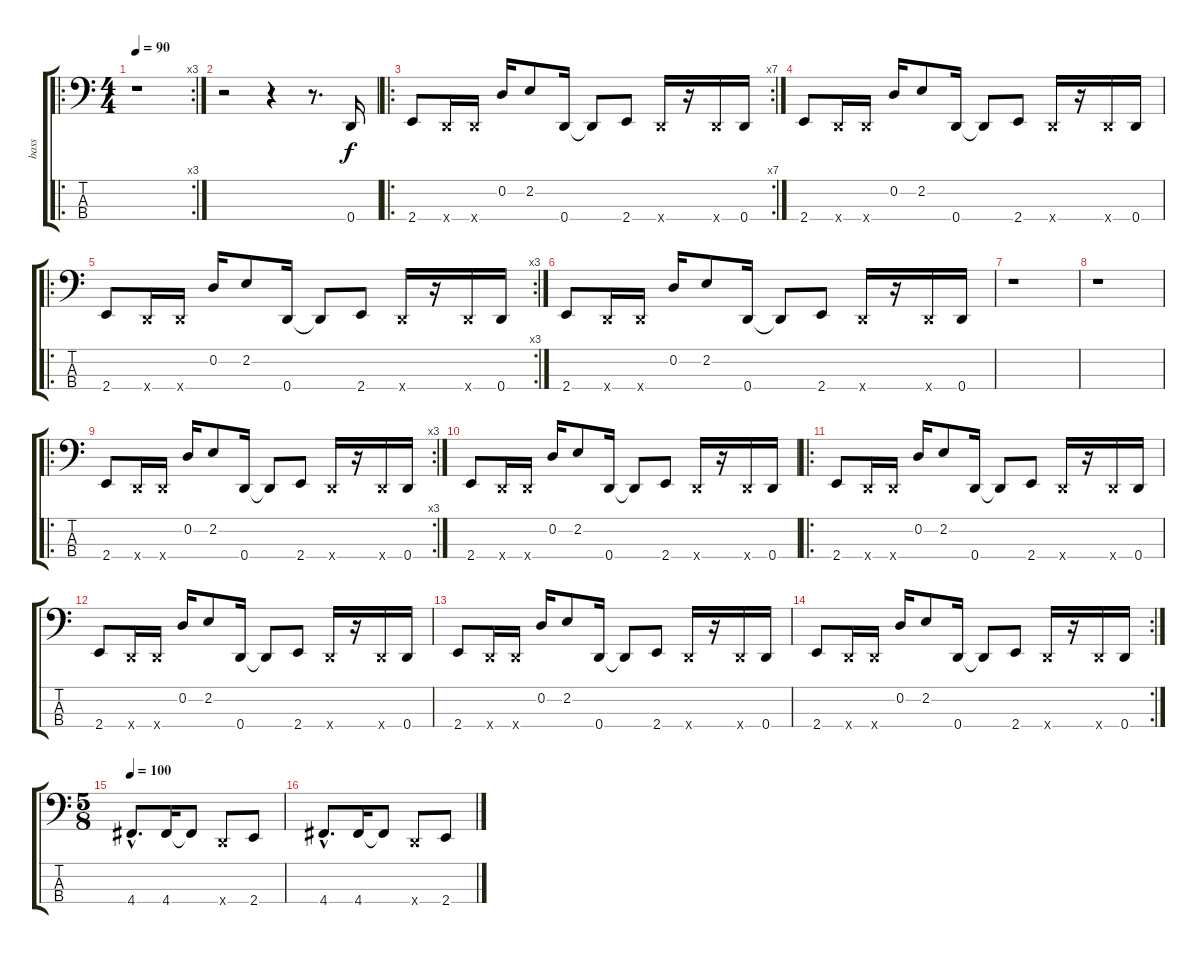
\track ("bass" "bass") {instrument electricbassfinger}
\staff {score tabs}
\tuning (G2 D2 A1 D1) {hide}
\ro
\rc 3
\ts (4 4)
\tempo 90
\clef f4
\ks c
r.1{dy f instrument electricbassfinger} |
r.2 r.4 r.8{d} 0.4.16 |
\ro
\rc 7
2.4.8 0.4{x}.16 0.4{x}.16 0.2.16 2.2.8 0.4.16 0.4{t}.8 2.4.8 0.4{x}.16 r.16 0.4{x}.16 0.4.16 |
2.4.8 0.4{x}.16 0.4{x}.16 0.2.16 2.2.8 0.4.16 0.4{t}.8 2.4.8 0.4{x}.16 r.16 0.4{x}.16 0.4.16 |
\ro
\rc 3
2.4.8 0.4{x}.16 0.4{x}.16 0.2.16 2.2.8 0.4.16 0.4{t}.8 2.4.8 0.4{x}.16 r.16 0.4{x}.16 0.4.16 |
2.4.8 0.4{x}.16 0.4{x}.16 0.2.16 2.2.8 0.4.16 0.4{t}.8 2.4.8 0.4{x}.16 r.16 0.4{x}.16 0.4.16 |
r.1 |
r.1 |
\ro
\rc 3
2.4.8 0.4{x}.16 0.4{x}.16 0.2.16 2.2.8 0.4.16 0.4{t}.8 2.4.8 0.4{x}.16 r.16 0.4{x}.16 0.4.16 |
2.4.8 0.4{x}.16 0.4{x}.16 0.2.16 2.2.8 0.4.16 0.4{t}.8 2.4.8 0.4{x}.16 r.16 0.4{x}.16 0.4.16 |
\ro
2.4.8 0.4{x}.16 0.4{x}.16 0.2.16 2.2.8 0.4.16 0.4{t}.8 2.4.8 0.4{x}.16 r.16 0.4{x}.16 0.4.16 |
2.4.8 0.4{x}.16 0.4{x}.16 0.2.16 2.2.8 0.4.16 0.4{t}.8 2.4.8 0.4{x}.16 r.16 0.4{x}.16 0.4.16 |
2.4.8 0.4{x}.16 0.4{x}.16 0.2.16 2.2.8 0.4.16 0.4{t}.8 2.4.8 0.4{x}.16 r.16 0.4{x}.16 0.4.16 |
\rc 2
2.4.8 0.4{x}.16 0.4{x}.16 0.2.16 2.2.8 0.4.16 0.4{t}.8 2.4.8 0.4{x}.16 r.16 0.4{x}.16 0.4.16 |
\ts (5 8)
\tempo 100
4.4{hac}.8{d} 4.4.16 4.4{t}.8 0.4{x}.8 2.4.8 |
4.4{hac}.8{d} 4.4.16 4.4{t}.8 0.4{x}.8 2.4.8
